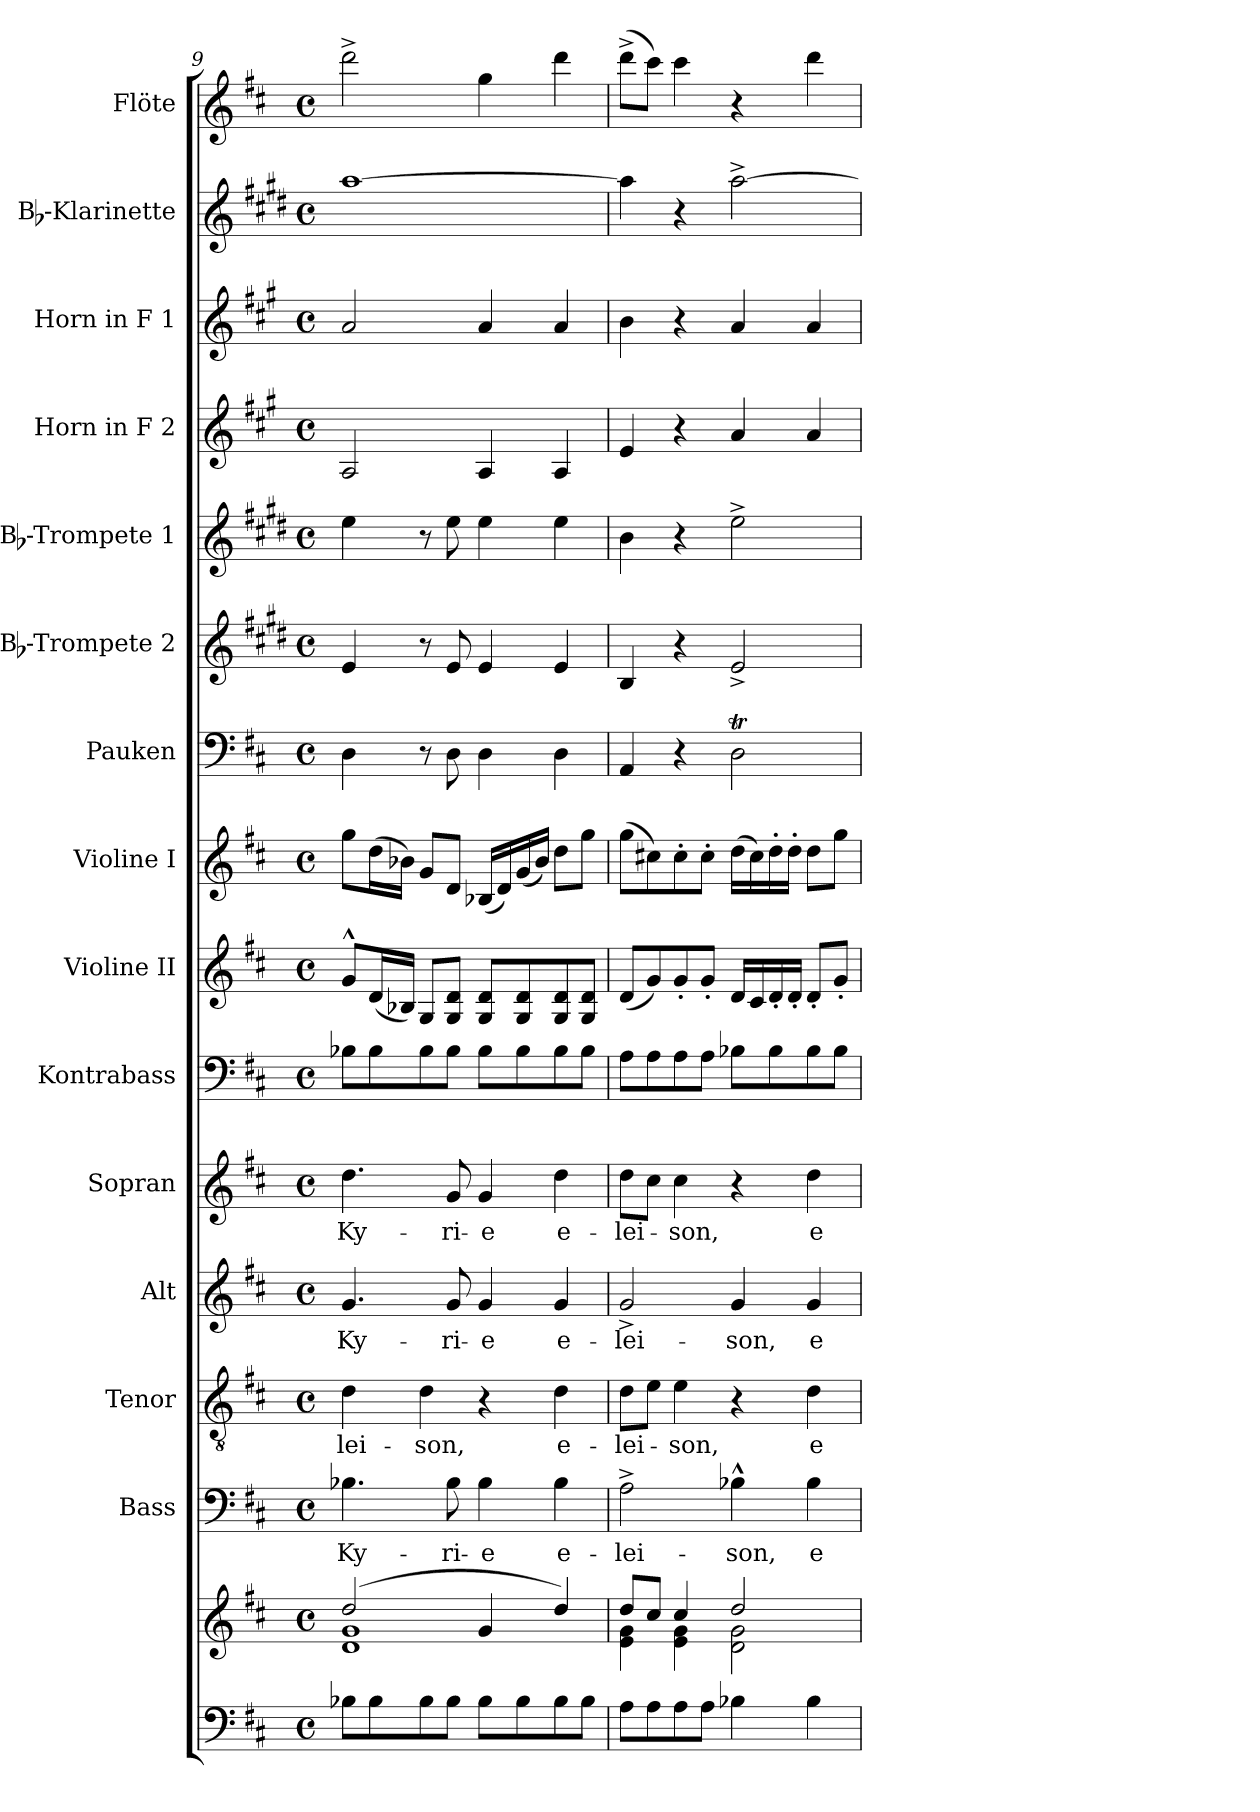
**kern	**kern	**kern	**text	**kern	**text	**kern	**text	**kern	**text	**kern	**kern	**kern	**kern	**kern	**kern	**kern	**kern	**kern	**kern
*part15	*part15	*part14	*part14	*part13	*part13	*part12	*part12	*part11	*part11	*part10	*part9	*part8	*part7	*part6	*part5	*part4	*part3	*part2	*part1
*staff16	*staff15	*staff14	*staff14	*staff13	*staff13	*staff12	*staff12	*staff11	*staff11	*staff10	*staff9	*staff8	*staff7	*staff6	*staff5	*staff4	*staff3	*staff2	*staff1
*	*	*I"Bass	*	*I"Tenor	*	*I"Alt	*	*I"Sopran	*	*I"Kontrabass	*I"Violine II	*I"Violine I	*I"Pauken	*I"Bb-Trompete 2	*I"Bb-Trompete 1	*I"Horn in F 2	*I"Horn in F 1	*I"Bb-Klarinette	*I"Flöte
*	*	*I'B.	*	*I'T.	*	*I'A.	*	*I'S.	*	*I'Kb.	*I'Vl. II	*I'Vl. I	*I'Pk.	*I'Bb Trp. 2	*I'Bb Trp. 1	*	*	*I'Bb Kl.	*I'Fl.
*clefF4	*clefG2	*clefF4	*	*clefGv2	*	*clefG2	*	*clefG2	*	*clefF4	*clefG2	*clefG2	*clefF4	*clefG2	*clefG2	*clefG2	*clefG2	*clefG2	*clefG2
*	*	*	*	*	*	*	*	*	*	*ITrd7c12	*	*	*	*ITrd1c2	*ITrd1c2	*ITrd4c7	*ITrd4c7	*ITrd1c2	*
*k[f#c#]	*k[f#c#]	*k[f#c#]	*	*k[f#c#]	*	*k[f#c#]	*	*k[f#c#]	*	*k[f#c#]	*k[f#c#]	*k[f#c#]	*k[f#c#]	*k[f#c#]	*k[f#c#]	*k[f#c#]	*k[f#c#]	*k[f#c#]	*k[f#c#]
*D:	*D:	*D:	*	*D:	*	*D:	*	*D:	*	*D:	*D:	*D:	*D:	*D:	*D:	*D:	*D:	*D:	*D:
*M4/4	*M4/4	*M4/4	*	*M4/4	*	*M4/4	*	*M4/4	*	*M4/4	*M4/4	*M4/4	*M4/4	*M4/4	*M4/4	*M4/4	*M4/4	*M4/4	*M4/4
*met(c)	*met(c)	*met(c)	*	*met(c)	*	*met(c)	*	*met(c)	*	*met(c)	*met(c)	*met(c)	*met(c)	*met(c)	*met(c)	*met(c)	*met(c)	*met(c)	*met(c)
=9	=9	=9	=9	=9	=9	=9	=9	=9	=9	=9	=9	=9	=9	=9	=9	=9	=9	=9	=9
*	*^	*	*	*	*	*	*	*	*	*	*	*	*	*	*	*	*	*	*
!	!	!	!	!LO:LY:b	!	!LO:LY:b	!	!LO:LY:b	!	!LO:LY:b	!	!	!	!	!	!	!	!	!	!
8B-X\L	(2dd/	1d 1g	4.B-X\	Ky-	4d\	-lei-	4.g/	Ky-	4.dd\	Ky-	8BB-X\L	8g^^</L	8gg\L	4D\	4d/	4dd\	2D/	2d/	[1gg	2ddd^>\
8B-\	.	.	.	.	.	.	.	.	.	.	8BB-\	(<16d/L	(>16dd\L	.	.	.	.	.	.	.
.	.	.	.	.	.	.	.	.	.	.	.	16B-X/JJ)	16b-X\JJ)	.	.	.	.	.	.	.
!	!	!	!	!	!	!LO:LY:b	!	!	!	!	!	!	!	!	!	!	!	!	!	!
8B-\	.	.	.	.	4d\	-son,	.	.	.	.	8BB-\	8G/L	8g/L	8r	8r	8r	.	.	.	.
!	!	!	!	!LO:LY:b	!	!	!	!LO:LY:b	!	!LO:LY:b	!	!	!	!	!	!	!	!	!	!
8B-\J	.	.	8B-\	-ri-	.	.	8g/	-ri-	8g/	-ri-	8BB-\J	8G/ 8d/J	8d/J	8D\	8d/	8dd\	.	.	.	.
!	!	!	!	!LO:LY:b	!	!	!	!LO:LY:b	!	!LO:LY:b	!	!	!	!	!	!	!	!	!	!
8B-\L	4g/	.	4B-\	-e	4r	.	4g/	-e	4g/	-e	8BB-\L	8G/ 8d/L	(<16B-X/LL	4D\	4d/	4dd\	4D/	4d/	.	4gg\
.	.	.	.	.	.	.	.	.	.	.	.	.	16d/)	.	.	.	.	.	.	.
8B-\	.	.	.	.	.	.	.	.	.	.	8BB-\	8G/ 8d/	(<16g/	.	.	.	.	.	.	.
.	.	.	.	.	.	.	.	.	.	.	.	.	16b-/JJ)	.	.	.	.	.	.	.
!	!	!	!	!LO:LY:b	!	!LO:LY:b	!	!LO:LY:b	!	!LO:LY:b	!	!	!	!	!	!	!	!	!	!
8B-\	4dd/)	.	4B-\	e-	4d\	e-	4g/	e-	4dd\	e-	8BB-\	8G/ 8d/	8dd\L	4D\	4d/	4dd\	4D/	4d/	.	4ddd\
8B-\J	.	.	.	.	.	.	.	.	.	.	8BB-\J	8G/ 8d/J	8gg\J	.	.	.	.	.	.	.
=10	=10	=10	=10	=10	=10	=10	=10	=10	=10	=10	=10	=10	=10	=10	=10	=10	=10	=10	=10	=10
!	!	!	!	!LO:LY:b	!	!LO:LY:b	!	!LO:LY:b	!	!LO:LY:b	!	!	!	!	!	!	!	!	!	!
8A\L	8dd/L	4e\ 4g\	2A^>\	-lei-	8d\L	-lei-	2g^>/	-lei-	8dd\L	-lei-	8AA\L	(<8d/L	(>8gg\L	4AA/	4A/	4a\	4A/	4e\	4gg\]	(>8ddd^>\L
8A\	8cc#/J	.	.	.	8e\J	.	.	.	8cc#\J	.	8AA\	8g/)	8cc#X\)	.	.	.	.	.	.	8ccc#\J)
!	!	!	!	!	!	!LO:LY:b	!	!	!	!LO:LY:b	!	!	!	!	!	!	!	!	!	!
8A\	4cc#/	4e\ 4g\	.	.	4e\	-son,	.	.	4cc#\	-son,	8AA\	8g'</	8cc#'>\	4r	4r	4r	4r	4r	4r	4ccc#\
8A\J	.	.	.	.	.	.	.	.	.	.	8AA\J	8g'</J	8cc#'>\J	.	.	.	.	.	.	.
!	!	!	!	!LO:LY:b	!	!	!	!LO:LY:b	!	!	!	!	!	!	!	!	!	!	!	!
4B-X\	2dd/	2d\ 2g\	4B-X^^>\	-son,	4r	.	4g/	-son,	4r	.	8BB-X\L	16d/LL	(>16dd\LL	2DT\	2d^</	2dd^>\	4d/	4d/	[2gg^>\	4r
.	.	.	.	.	.	.	.	.	.	.	.	16c#/	16cc#\)	.	.	.	.	.	.	.
.	.	.	.	.	.	.	.	.	.	.	8BB-\	16d'</	16dd'>\	.	.	.	.	.	.	.
.	.	.	.	.	.	.	.	.	.	.	.	16d'</JJ	16dd'>\JJ	.	.	.	.	.	.	.
!	!	!	!	!LO:LY:b	!	!LO:LY:b	!	!LO:LY:b	!	!LO:LY:b	!	!	!	!	!	!	!	!	!	!
4B-\	.	.	4B-\	e-	4d\	e-	4g/	e-	4dd\	e-	8BB-\	8d'</L	8dd\L	.	.	.	4d/	4d/	.	4ddd\
.	.	.	.	.	.	.	.	.	.	.	8BB-\J	8g'</J	8gg\J	.	.	.	.	.	.	.
*	*v	*v	*	*	*	*	*	*	*	*	*	*	*	*	*	*	*	*	*	*
=	=	=	=	=	=	=	=	=	=	=	=	=	=	=	=	=	=	=	=
*-	*-	*-	*-	*-	*-	*-	*-	*-	*-	*-	*-	*-	*-	*-	*-	*-	*-	*-	*-
